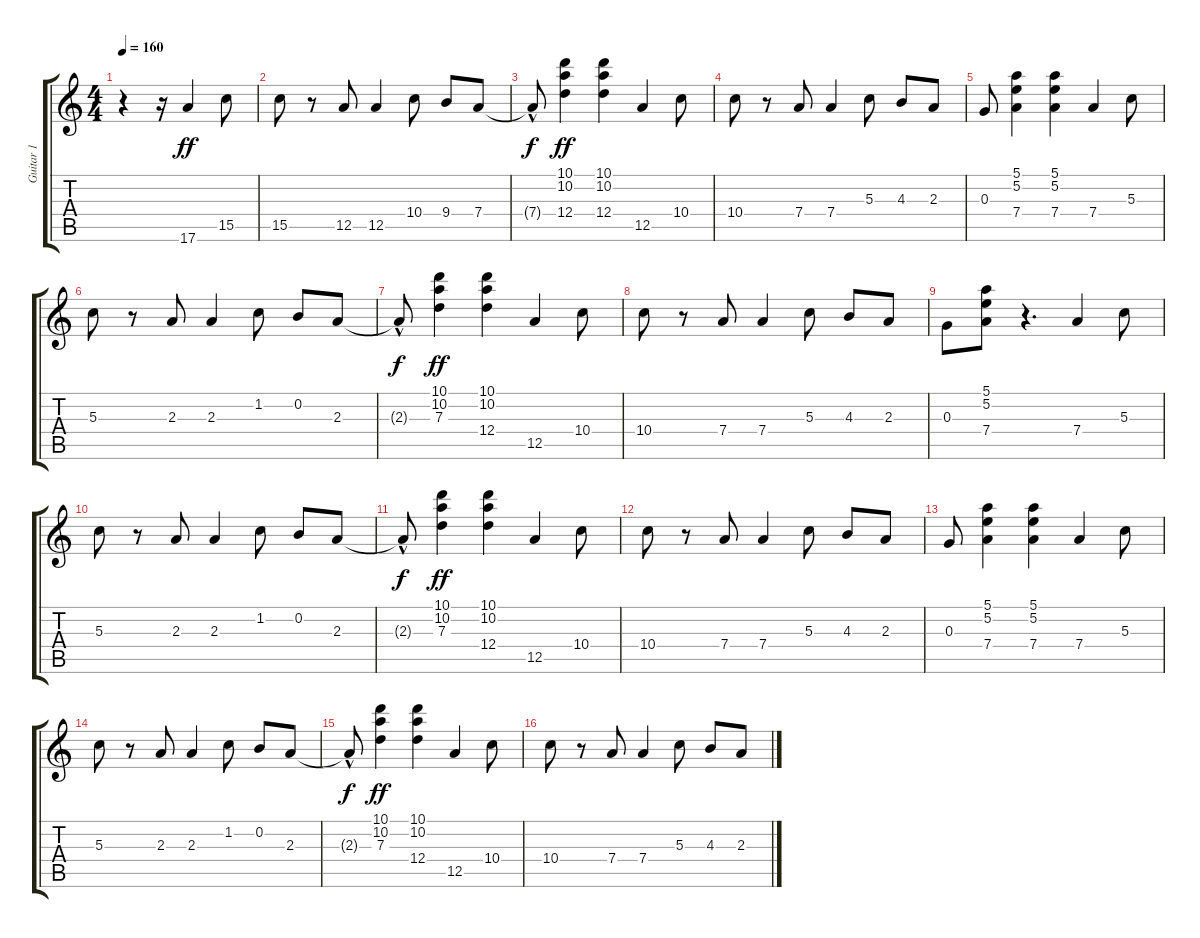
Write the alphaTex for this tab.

\track ("Guitar 1" "Guitar 1") {instrument distortionguitar}
\staff {score tabs}
\tuning (E4 B3 G3 D3 A2 E2) {hide}
\ts (4 4)
\tempo 160
\clef g2
\ks c
r.4{dy ff} r.16 17.6.4 15.5.8 |
15.5.8 r.8 12.5.8 12.5.4 10.4.8 9.4.8 7.4.8 |
7.4{hac t}.8{dy f} (10.1 10.2 12.4).4{dy ff} (10.1 10.2 12.4).4 12.5.4 10.4.8 |
10.4.8 r.8 7.4.8 7.4.4 5.3.8 4.3.8 2.3.8 |
0.3.8 (5.1 5.2 7.4).4 (5.1 5.2 7.4).4 7.4.4 5.3.8 |
5.3.8 r.8 2.3.8 2.3.4 1.2.8 0.2.8 2.3.8 |
2.3{hac t}.8{dy f} (10.1 10.2 7.3).4{dy ff} (10.1 10.2 12.4).4 12.5.4 10.4.8 |
10.4.8 r.8 7.4.8 7.4.4 5.3.8 4.3.8 2.3.8 |
0.3.8 (5.1 5.2 7.4).8 r.4{d} 7.4.4 5.3.8 |
5.3.8 r.8 2.3.8 2.3.4 1.2.8 0.2.8 2.3.8 |
2.3{hac t}.8{dy f} (10.1 10.2 7.3).4{dy ff} (10.1 10.2 12.4).4 12.5.4 10.4.8 |
10.4.8 r.8 7.4.8 7.4.4 5.3.8 4.3.8 2.3.8 |
0.3.8 (5.1 5.2 7.4).4 (5.1 5.2 7.4).4 7.4.4 5.3.8 |
5.3.8 r.8 2.3.8 2.3.4 1.2.8 0.2.8 2.3.8 |
2.3{hac t}.8{dy f} (10.1 10.2 7.3).4{dy ff} (10.1 10.2 12.4).4 12.5.4 10.4.8 |
10.4.8 r.8 7.4.8 7.4.4 5.3.8 4.3.8 2.3.8
